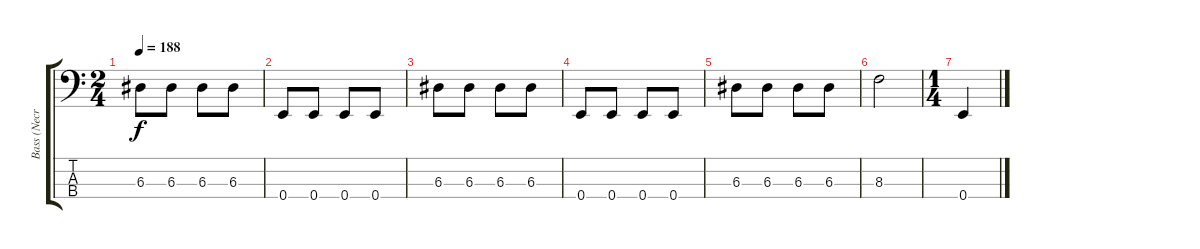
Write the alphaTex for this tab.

\track ("Bass (Necrobutcher)" "Bass (Necr") {instrument electricbassfinger}
\staff {score tabs}
\tuning (G2 D2 A1 E1) {hide}
\ts (2 4)
\tempo 188
\clef f4
\ks c
6.3.8{dy f} 6.3.8 6.3.8 6.3.8 |
0.4.8{volume 11} 0.4.8 0.4.8 0.4.8 |
6.3.8 6.3.8 6.3.8 6.3.8 |
0.4.8{volume 11} 0.4.8 0.4.8 0.4.8 |
6.3.8 6.3.8 6.3.8 6.3.8 |
8.3.2 |
\ts (1 4)
0.4.4
